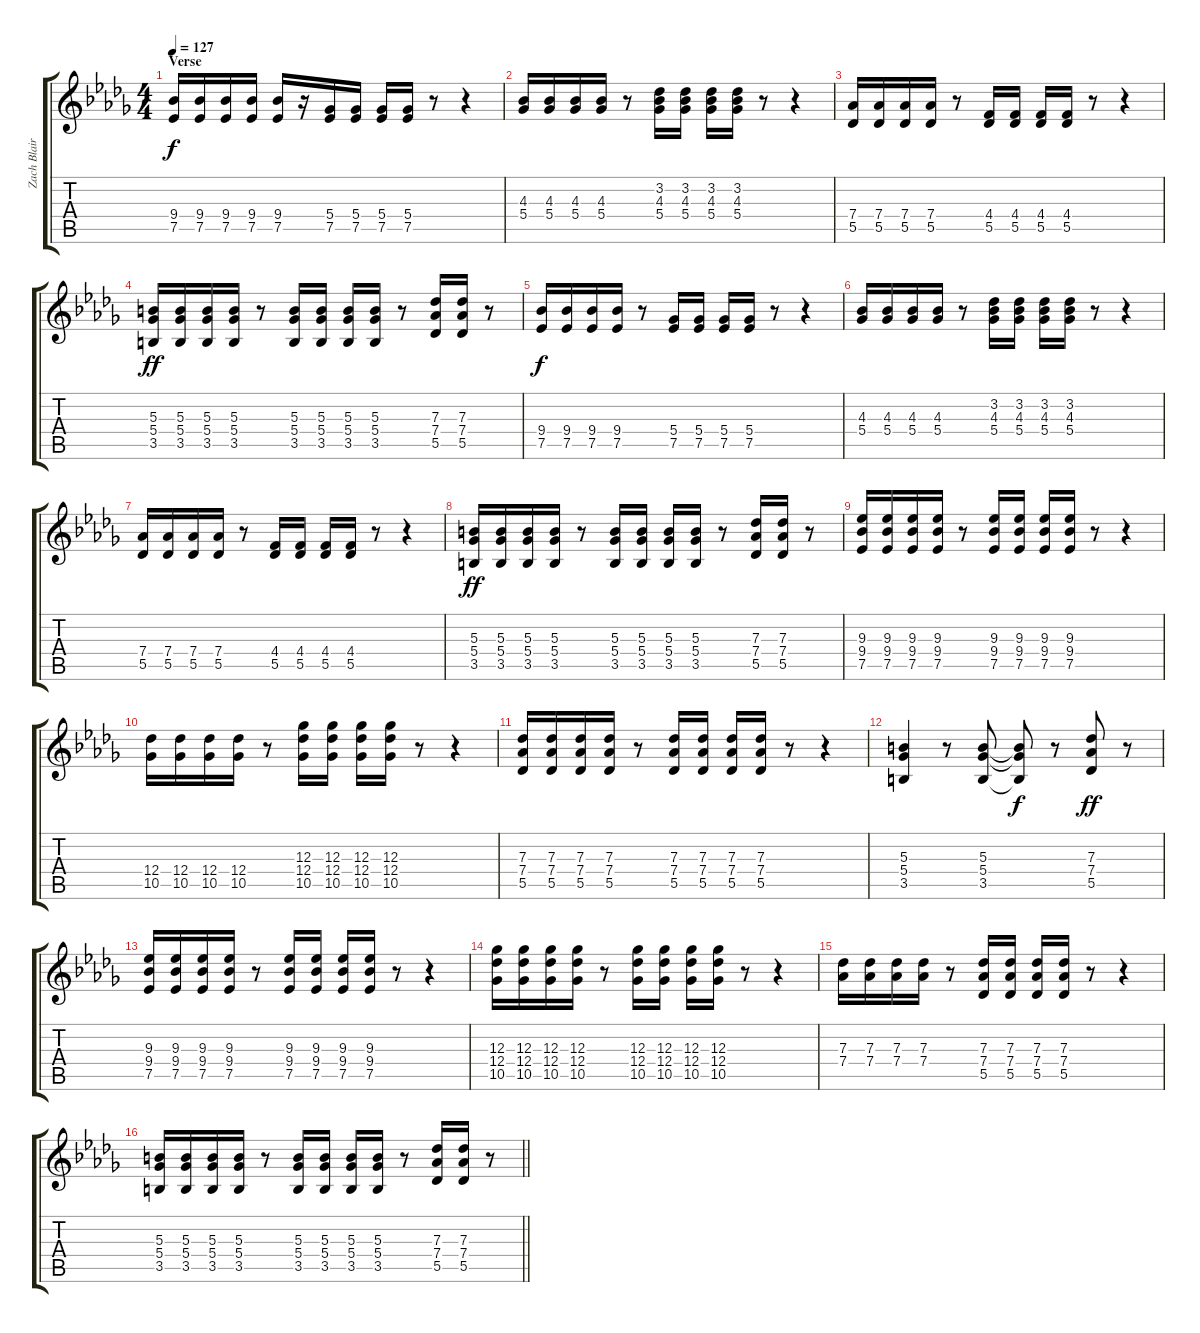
\track ("Zach Blair - Guitar One" "Zach Blair") {instrument distortionguitar}
\staff {score tabs}
\tuning (Eb4 Bb3 Gb3 Db3 Ab2 Eb2) {hide}
\ts (4 4)
\section ("" "Verse")
\tempo 127
\clef g2
\ks db
(9.4 7.5).16{dy f} (9.4 7.5).16 (9.4 7.5).16 (9.4 7.5).16 (9.4 7.5).16 r.16 (5.4 7.5).16 (5.4 7.5).16 (5.4 7.5).16 (5.4 7.5).16 r.8 r.4 |
(4.3 5.4).16 (4.3 5.4).16 (4.3 5.4).16 (4.3 5.4).16 r.8 (3.2 4.3 5.4).16 (3.2 4.3 5.4).16 (3.2 4.3 5.4).16 (3.2 4.3 5.4).16 r.8 r.4 |
(7.4 5.5).16 (7.4 5.5).16 (7.4 5.5).16 (7.4 5.5).16 r.8 (4.4 5.5).16 (4.4 5.5).16 (4.4 5.5).16 (4.4 5.5).16 r.8 r.4 |
(5.3 5.4 3.5).16{dy ff} (5.3 5.4 3.5).16 (5.3 5.4 3.5).16 (5.3 5.4 3.5).16 r.8 (5.3 5.4 3.5).16 (5.3 5.4 3.5).16 (5.3 5.4 3.5).16 (5.3 5.4 3.5).16 r.8 (7.3 7.4 5.5).16 (7.3 7.4 5.5).16 r.8 |
(9.4 7.5).16{dy f} (9.4 7.5).16 (9.4 7.5).16 (9.4 7.5).16 r.8 (5.4 7.5).16 (5.4 7.5).16 (5.4 7.5).16 (5.4 7.5).16 r.8 r.4 |
(4.3 5.4).16 (4.3 5.4).16 (4.3 5.4).16 (4.3 5.4).16 r.8 (3.2 4.3 5.4).16 (3.2 4.3 5.4).16 (3.2 4.3 5.4).16 (3.2 4.3 5.4).16 r.8 r.4 |
(7.4 5.5).16 (7.4 5.5).16 (7.4 5.5).16 (7.4 5.5).16 r.8 (4.4 5.5).16 (4.4 5.5).16 (4.4 5.5).16 (4.4 5.5).16 r.8 r.4 |
(5.3 5.4 3.5).16{dy ff} (5.3 5.4 3.5).16 (5.3 5.4 3.5).16 (5.3 5.4 3.5).16 r.8 (5.3 5.4 3.5).16 (5.3 5.4 3.5).16 (5.3 5.4 3.5).16 (5.3 5.4 3.5).16 r.8 (7.3 7.4 5.5).16 (7.3 7.4 5.5).16 r.8 |
(9.3 9.4 7.5).16 (9.3 9.4 7.5).16 (9.3 9.4 7.5).16 (9.3 9.4 7.5).16 r.8 (9.3 9.4 7.5).16 (9.3 9.4 7.5).16 (9.3 9.4 7.5).16 (9.3 9.4 7.5).16 r.8 r.4 |
(12.4 10.5).16 (12.4 10.5).16 (12.4 10.5).16 (12.4 10.5).16 r.8 (12.3 12.4 10.5).16 (12.3 12.4 10.5).16 (12.3 12.4 10.5).16 (12.3 12.4 10.5).16 r.8 r.4 |
(7.3 7.4 5.5).16 (7.3 7.4 5.5).16 (7.3 7.4 5.5).16 (7.3 7.4 5.5).16 r.8 (7.3 7.4 5.5).16 (7.3 7.4 5.5).16 (7.3 7.4 5.5).16 (7.3 7.4 5.5).16 r.8 r.4 |
(5.3 5.4 3.5).4 r.8 (5.3 5.4 3.5).8 (5.3{t} 5.4{t} 3.5{t}).8{dy f} r.8 (7.3 7.4 5.5).8{dy ff} r.8 |
(9.3 9.4 7.5).16 (9.3 9.4 7.5).16 (9.3 9.4 7.5).16 (9.3 9.4 7.5).16 r.8 (9.3 9.4 7.5).16 (9.3 9.4 7.5).16 (9.3 9.4 7.5).16 (9.3 9.4 7.5).16 r.8 r.4 |
(12.3 12.4 10.5).16 (12.3 12.4 10.5).16 (12.3 12.4 10.5).16 (12.3 12.4 10.5).16 r.8 (12.3 12.4 10.5).16 (12.3 12.4 10.5).16 (12.3 12.4 10.5).16 (12.3 12.4 10.5).16 r.8 r.4 |
(7.3 7.4).16 (7.3 7.4).16 (7.3 7.4).16 (7.3 7.4).16 r.8 (7.3 7.4 5.5).16 (7.3 7.4 5.5).16 (7.3 7.4 5.5).16 (7.3 7.4 5.5).16 r.8 r.4 |
\barLineRight lightlight
(5.3 5.4 3.5).16 (5.3 5.4 3.5).16 (5.3 5.4 3.5).16 (5.3 5.4 3.5).16 r.8 (5.3 5.4 3.5).16 (5.3 5.4 3.5).16 (5.3 5.4 3.5).16 (5.3 5.4 3.5).16 r.8 (7.3 7.4 5.5).16 (7.3 7.4 5.5).16 r.8
